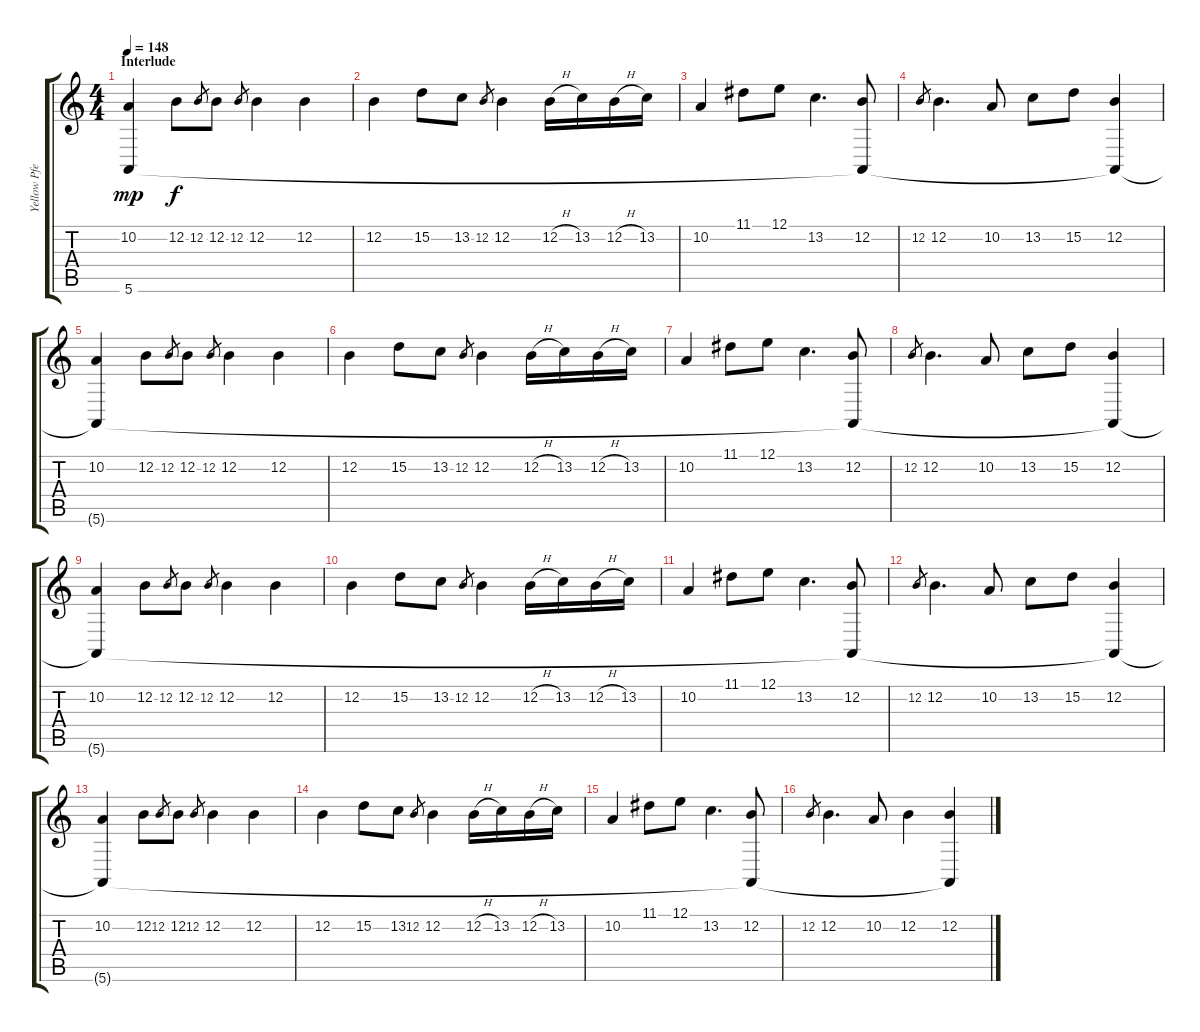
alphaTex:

\track ("Yellow Pfeiffer" "Yellow Pfe") {instrument bagpipe}
\staff {score tabs}
\tuning (E4 B3 G3 D3 A2 E2) {hide}
\ts (4 4)
\section ("" "Interlude")
\tempo 148
\clef g2
\ks c
(10.2 5.6).4{dy mp} 12.2.8{dy f} 12.2.8{gr} 12.2.8 12.2.8{gr} 12.2.4 12.2.4 |
12.2.4 15.2.8 13.2.8 12.2.8{gr} 12.2.4 12.2{h}.16 13.2.16 12.2{h}.16 13.2.16 |
10.2.4 11.1.8 12.1.8 13.2.4{d} (12.2 5.6{t}).8 |
12.2.8{gr} 12.2.4{d} 10.2.8 13.2.8 15.2.8 (12.2 5.6{t}).4 |
(10.2 5.6{t}).4 12.2.8 12.2.8{gr} 12.2.8 12.2.8{gr} 12.2.4 12.2.4 |
12.2.4 15.2.8 13.2.8 12.2.8{gr} 12.2.4 12.2{h}.16 13.2.16 12.2{h}.16 13.2.16 |
10.2.4 11.1.8 12.1.8 13.2.4{d} (12.2 5.6{t}).8 |
12.2.8{gr} 12.2.4{d} 10.2.8 13.2.8 15.2.8 (12.2 5.6{t}).4 |
(10.2 5.6{t}).4 12.2.8 12.2.8{gr} 12.2.8 12.2.8{gr} 12.2.4 12.2.4 |
12.2.4 15.2.8 13.2.8 12.2.8{gr} 12.2.4 12.2{h}.16 13.2.16 12.2{h}.16 13.2.16 |
10.2.4 11.1.8 12.1.8 13.2.4{d} (12.2 5.6{t}).8 |
12.2.8{gr} 12.2.4{d} 10.2.8 13.2.8 15.2.8 (12.2 5.6{t}).4 |
(10.2 5.6{t}).4 12.2.8 12.2.8{gr} 12.2.8 12.2.8{gr} 12.2.4 12.2.4 |
12.2.4 15.2.8 13.2.8 12.2.8{gr} 12.2.4 12.2{h}.16 13.2.16 12.2{h}.16 13.2.16 |
10.2.4 11.1.8 12.1.8 13.2.4{d} (12.2 5.6{t}).8 |
12.2.8{gr} 12.2.4{d} 10.2.8 12.2.4 (12.2 5.6{t}).4
